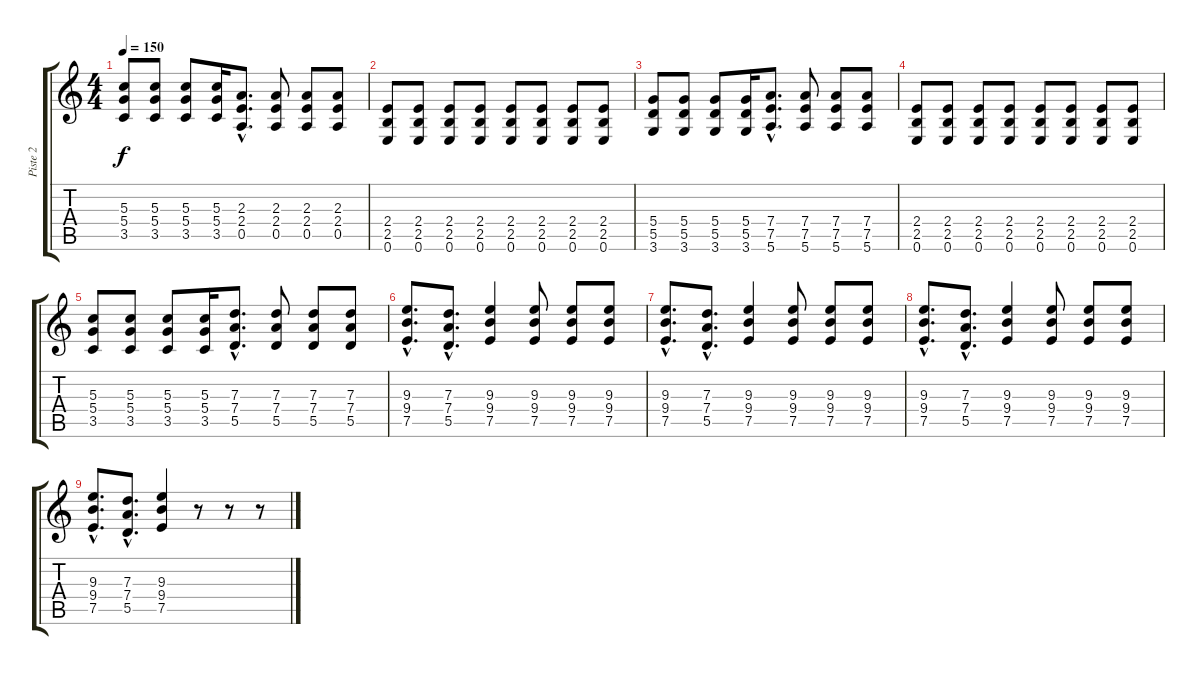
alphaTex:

\track ("Piste 2" "Piste 2") {instrument overdrivenguitar}
\staff {score tabs}
\tuning (E4 B3 G3 D3 A2 E2) {hide}
\ts (4 4)
\tempo 150
\clef g2
\ks c
(5.3 5.4 3.5).8{dy f} (5.3 5.4 3.5).8 (5.3 5.4 3.5).8 (5.3 5.4 3.5).16 (2.3{hac} 2.4{hac} 0.5{hac}).8{d} (2.3 2.4 0.5).8 (2.3 2.4 0.5).8 (2.3 2.4 0.5).8 |
(2.4 2.5 0.6).8 (2.4 2.5 0.6).8 (2.4 2.5 0.6).8 (2.4 2.5 0.6).8 (2.4 2.5 0.6).8 (2.4 2.5 0.6).8 (2.4 2.5 0.6).8 (2.4 2.5 0.6).8 |
(5.4 5.5 3.6).8 (5.4 5.5 3.6).8 (5.4 5.5 3.6).8 (5.4 5.5 3.6).16 (7.4{hac} 7.5{hac} 5.6{hac}).8{d} (7.4 7.5 5.6).8 (7.4 7.5 5.6).8 (7.4 7.5 5.6).8 |
(2.4 2.5 0.6).8 (2.4 2.5 0.6).8 (2.4 2.5 0.6).8 (2.4 2.5 0.6).8 (2.4 2.5 0.6).8 (2.4 2.5 0.6).8 (2.4 2.5 0.6).8 (2.4 2.5 0.6).8 |
(5.3 5.4 3.5).8 (5.3 5.4 3.5).8 (5.3 5.4 3.5).8 (5.3 5.4 3.5).16 (7.3{hac} 7.4{hac} 5.5{hac}).8{d} (7.3 7.4 5.5).8 (7.3 7.4 5.5).8 (7.3 7.4 5.5).8 |
(9.3{hac} 9.4{hac} 7.5{hac}).8{d} (7.3{hac} 7.4{hac} 5.5{hac}).8{d} (9.3 9.4 7.5).4 (9.3 9.4 7.5).8 (9.3 9.4 7.5).8 (9.3 9.4 7.5).8 |
(9.3{hac} 9.4{hac} 7.5{hac}).8{d} (7.3{hac} 7.4{hac} 5.5{hac}).8{d} (9.3 9.4 7.5).4 (9.3 9.4 7.5).8 (9.3 9.4 7.5).8 (9.3 9.4 7.5).8 |
(9.3{hac} 9.4{hac} 7.5{hac}).8{d} (7.3{hac} 7.4{hac} 5.5{hac}).8{d} (9.3 9.4 7.5).4 (9.3 9.4 7.5).8 (9.3 9.4 7.5).8 (9.3 9.4 7.5).8 |
(9.3{hac} 9.4{hac} 7.5{hac}).8{d} (7.3{hac} 7.4{hac} 5.5{hac}).8{d} (9.3 9.4 7.5).4 r.8 r.8 r.8
